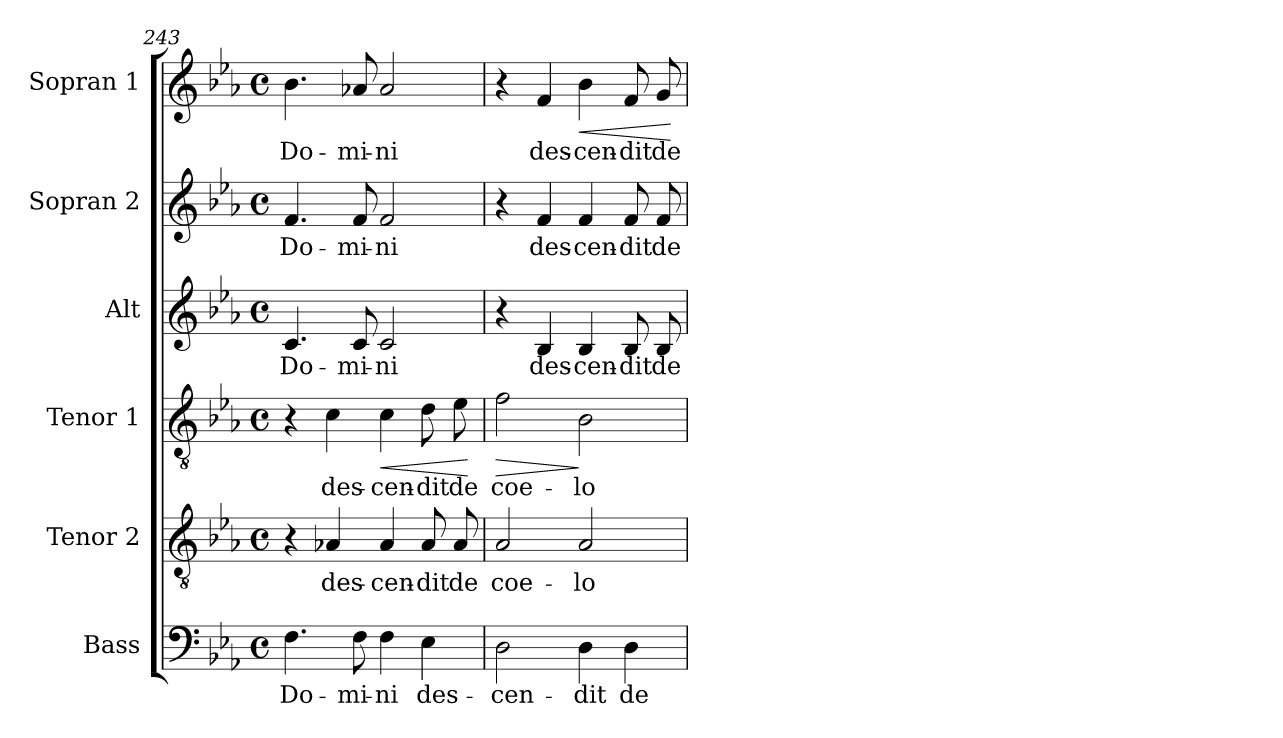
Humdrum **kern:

**kern	**text	**kern	**text	**kern	**text	**dynam	**kern	**text	**kern	**text	**kern	**text	**dynam
*part6	*part6	*part5	*part5	*part4	*part4	*part4	*part3	*part3	*part2	*part2	*part1	*part1	*part1
*staff6	*staff6	*staff5	*staff5	*staff4	*staff4	*staff4	*staff3	*staff3	*staff2	*staff2	*staff1	*staff1	*staff1
*I"Bass	*	*I"Tenor 2	*	*I"Tenor 1	*	*	*I"Alt	*	*I"Sopran 2	*	*I"Sopran 1	*	*
*I'B.	*	*I'T. 2	*	*I'T. 1	*	*	*I'A.	*	*I'S. 2	*	*I'S. 1	*	*
*clefF4	*	*clefGv2	*	*clefGv2	*	*	*clefG2	*	*clefG2	*	*clefG2	*	*
*k[b-e-a-]	*	*k[b-e-a-]	*	*k[b-e-a-]	*	*	*k[b-e-a-]	*	*k[b-e-a-]	*	*k[b-e-a-]	*	*
*E-:	*	*E-:	*	*E-:	*	*	*E-:	*	*E-:	*	*E-:	*	*
*M4/4	*	*M4/4	*	*M4/4	*	*	*M4/4	*	*M4/4	*	*M4/4	*	*
*met(c)	*	*met(c)	*	*met(c)	*	*	*met(c)	*	*met(c)	*	*met(c)	*	*
=243	=243	=243	=243	=243	=243	=243	=243	=243	=243	=243	=243	=243	=243
!	!LO:LY:b	!	!	!	!	!	!	!LO:LY:b	!	!LO:LY:b	!	!LO:LY:b	!
4.F\	Do-	4r	.	4r	.	.	4.c/	Do-	4.f/	Do-	4.b-\	Do-	.
!	!	!	!LO:LY:b	!	!LO:LY:b	!	!	!	!	!	!	!	!
.	.	4A-X/	des-	4c\	des-	.	.	.	.	.	.	.	.
!	!LO:LY:b	!	!	!	!	!	!	!LO:LY:b	!	!LO:LY:b	!	!LO:LY:b	!
8F\	-mi-	.	.	.	.	.	8c/	-mi-	8f/	-mi-	8a-X/	-mi-	.
!	!LO:LY:b	!	!LO:LY:b	!	!LO:LY:b	!LO:HP:b	!	!LO:LY:b	!	!LO:LY:b	!	!LO:LY:b	!
4F\	-ni	4A-/	-cen-	4c\	-cen-	<	2c/	-ni	2f/	-ni	2a-/	-ni	.
!	!LO:LY:b	!	!LO:LY:b	!	!LO:LY:b	!	!	!	!	!	!	!	!
4E-\	des-	8A-/	-dit	8d\	-dit	.	.	.	.	.	.	.	.
!	!	!	!LO:LY:b	!	!LO:LY:b	!	!	!	!	!	!	!	!
.	.	8A-/	de	8e-\	de	.	.	.	.	.	.	.	.
.	.	.	.	.	.	[	.	.	.	.	.	.	.
=244	=244	=244	=244	=244	=244	=244	=244	=244	=244	=244	=244	=244	=244
!	!LO:LY:b	!	!LO:LY:b	!	!LO:LY:b	!LO:HP:b	!	!	!	!	!	!	!
2D\	-cen-	2A-/	coe-	2f\	coe-	>	4r	.	4r	.	4r	.	.
!	!	!	!	!	!	!	!	!LO:LY:b	!	!LO:LY:b	!	!LO:LY:b	!
.	.	.	.	.	.	.	4B-/	des-	4f/	des-	4f/	des-	.
!	!LO:LY:b	!	!LO:LY:b	!	!LO:LY:b	!	!	!LO:LY:b	!	!LO:LY:b	!	!LO:LY:b	!LO:HP:b
4D\	-dit	2A-/	-lo	2B-\	-lo	]	4B-/	-cen-	4f/	-cen-	4b-\	-cen-	<
!	!LO:LY:b	!	!	!	!	!	!	!LO:LY:b	!	!LO:LY:b	!	!LO:LY:b	!
4D\	de	.	.	.	.	.	8B-/	-dit	8f/	-dit	8f/	-dit	.
!	!	!	!	!	!	!	!	!LO:LY:b	!	!LO:LY:b	!	!LO:LY:b	!
.	.	.	.	.	.	.	8B-/	de	8f/	de	8g/	de	.
.	.	.	.	.	.	.	.	.	.	.	.	.	[
=	=	=	=	=	=	=	=	=	=	=	=	=	=
*-	*-	*-	*-	*-	*-	*-	*-	*-	*-	*-	*-	*-	*-
